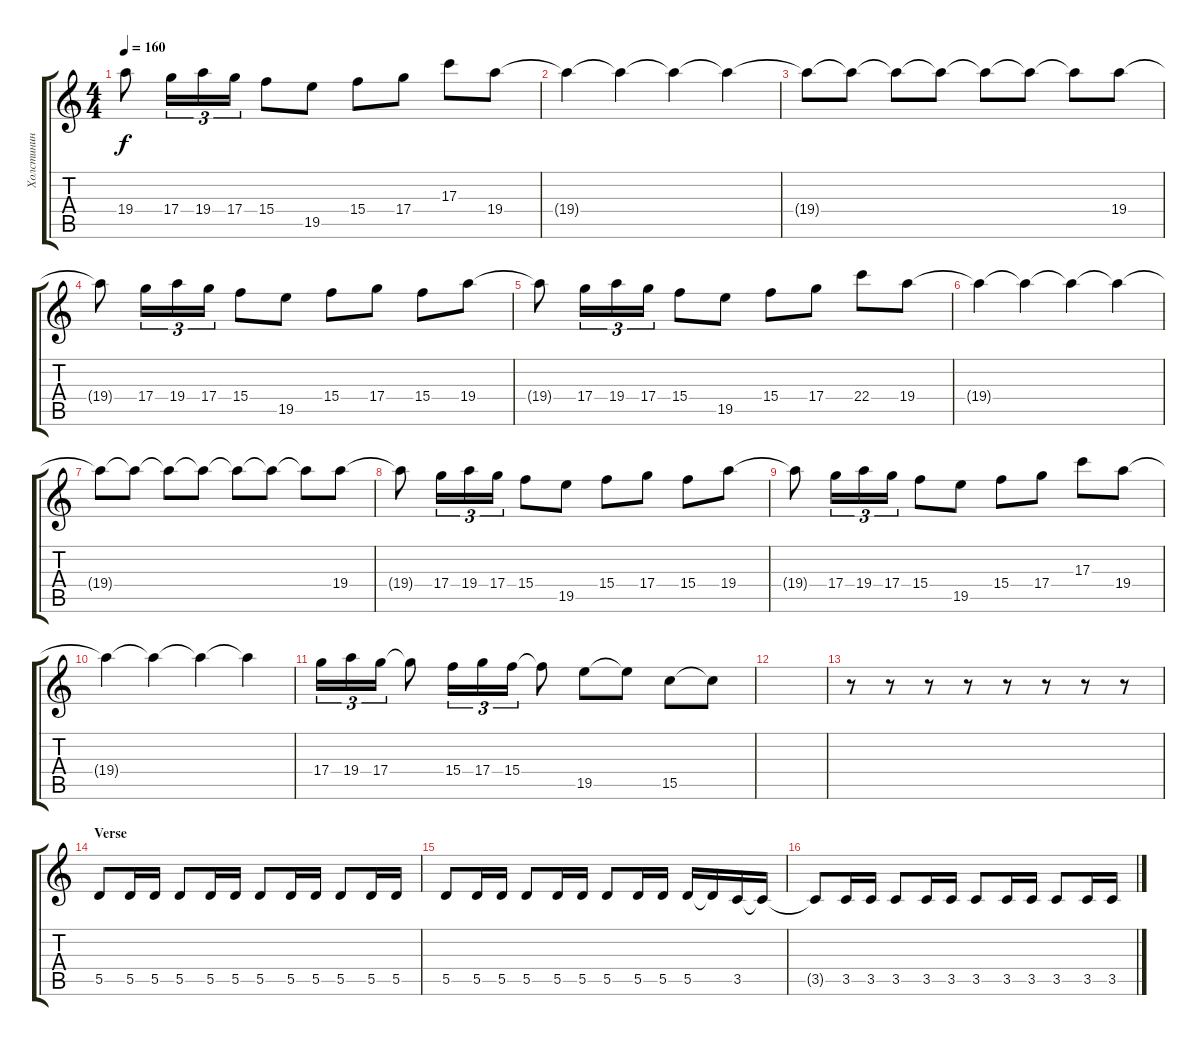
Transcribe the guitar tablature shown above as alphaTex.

\track ("Холстинин (Guitar 2)" "Холстинин ") {instrument distortionguitar}
\staff {score tabs}
\tuning (E4 B3 G3 D3 A2 E2) {hide}
\ts (4 4)
\tempo 160
\clef g2
\ks c
19.4{t}.8{dy f} 17.4.16{tu (3 2)} 19.4.16{tu (3 2)} 17.4.16{tu (3 2)} 15.4.8 19.5.8 15.4.8 17.4.8 17.3.8 19.4.8 |
19.4{t}.4 19.4{t}.4 19.4{t}.4 19.4{t}.4 |
19.4{t}.8 19.4{t}.8 19.4{t}.8 19.4{t}.8 19.4{t}.8 19.4{t}.8 19.4{t}.8 19.4.8 |
19.4{t}.8 17.4.16{tu (3 2)} 19.4.16{tu (3 2)} 17.4.16{tu (3 2)} 15.4.8 19.5.8 15.4.8 17.4.8 15.4.8 19.4.8 |
19.4{t}.8 17.4.16{tu (3 2)} 19.4.16{tu (3 2)} 17.4.16{tu (3 2)} 15.4.8 19.5.8 15.4.8 17.4.8 22.4.8 19.4.8 |
19.4{t}.4 19.4{t}.4 19.4{t}.4 19.4{t}.4 |
19.4{t}.8 19.4{t}.8 19.4{t}.8 19.4{t}.8 19.4{t}.8 19.4{t}.8 19.4{t}.8 19.4.8 |
19.4{t}.8 17.4.16{tu (3 2)} 19.4.16{tu (3 2)} 17.4.16{tu (3 2)} 15.4.8 19.5.8 15.4.8 17.4.8 15.4.8 19.4.8 |
19.4{t}.8 17.4.16{tu (3 2)} 19.4.16{tu (3 2)} 17.4.16{tu (3 2)} 15.4.8 19.5.8 15.4.8 17.4.8 17.3.8 19.4.8 |
19.4{t}.4 19.4{t}.4 19.4{t}.4 19.4{t}.4 |
17.4.16{tu (3 2)} 19.4.16{tu (3 2)} 17.4.16{tu (3 2)} 17.4{t}.8 15.4.16{tu (3 2)} 17.4.16{tu (3 2)} 15.4.16{tu (3 2)} 15.4{t}.8 19.5.8 19.5{t}.8 15.5.8 15.5{t}.8 |
|
r.8 r.8 r.8 r.8 r.8 r.8 r.8 r.8 |
\section ("" "Verse")
5.5.8 5.5.16 5.5.16 5.5.8 5.5.16 5.5.16 5.5.8 5.5.16 5.5.16 5.5.8 5.5.16 5.5.16 |
5.5.8 5.5.16 5.5.16 5.5.8 5.5.16 5.5.16 5.5.8 5.5.16 5.5.16 5.5.16 5.5{t}.16 3.5.16 3.5{t}.16 |
3.5{t}.8 3.5.16 3.5.16 3.5.8 3.5.16 3.5.16 3.5.8 3.5.16 3.5.16 3.5.8 3.5.16 3.5.16
